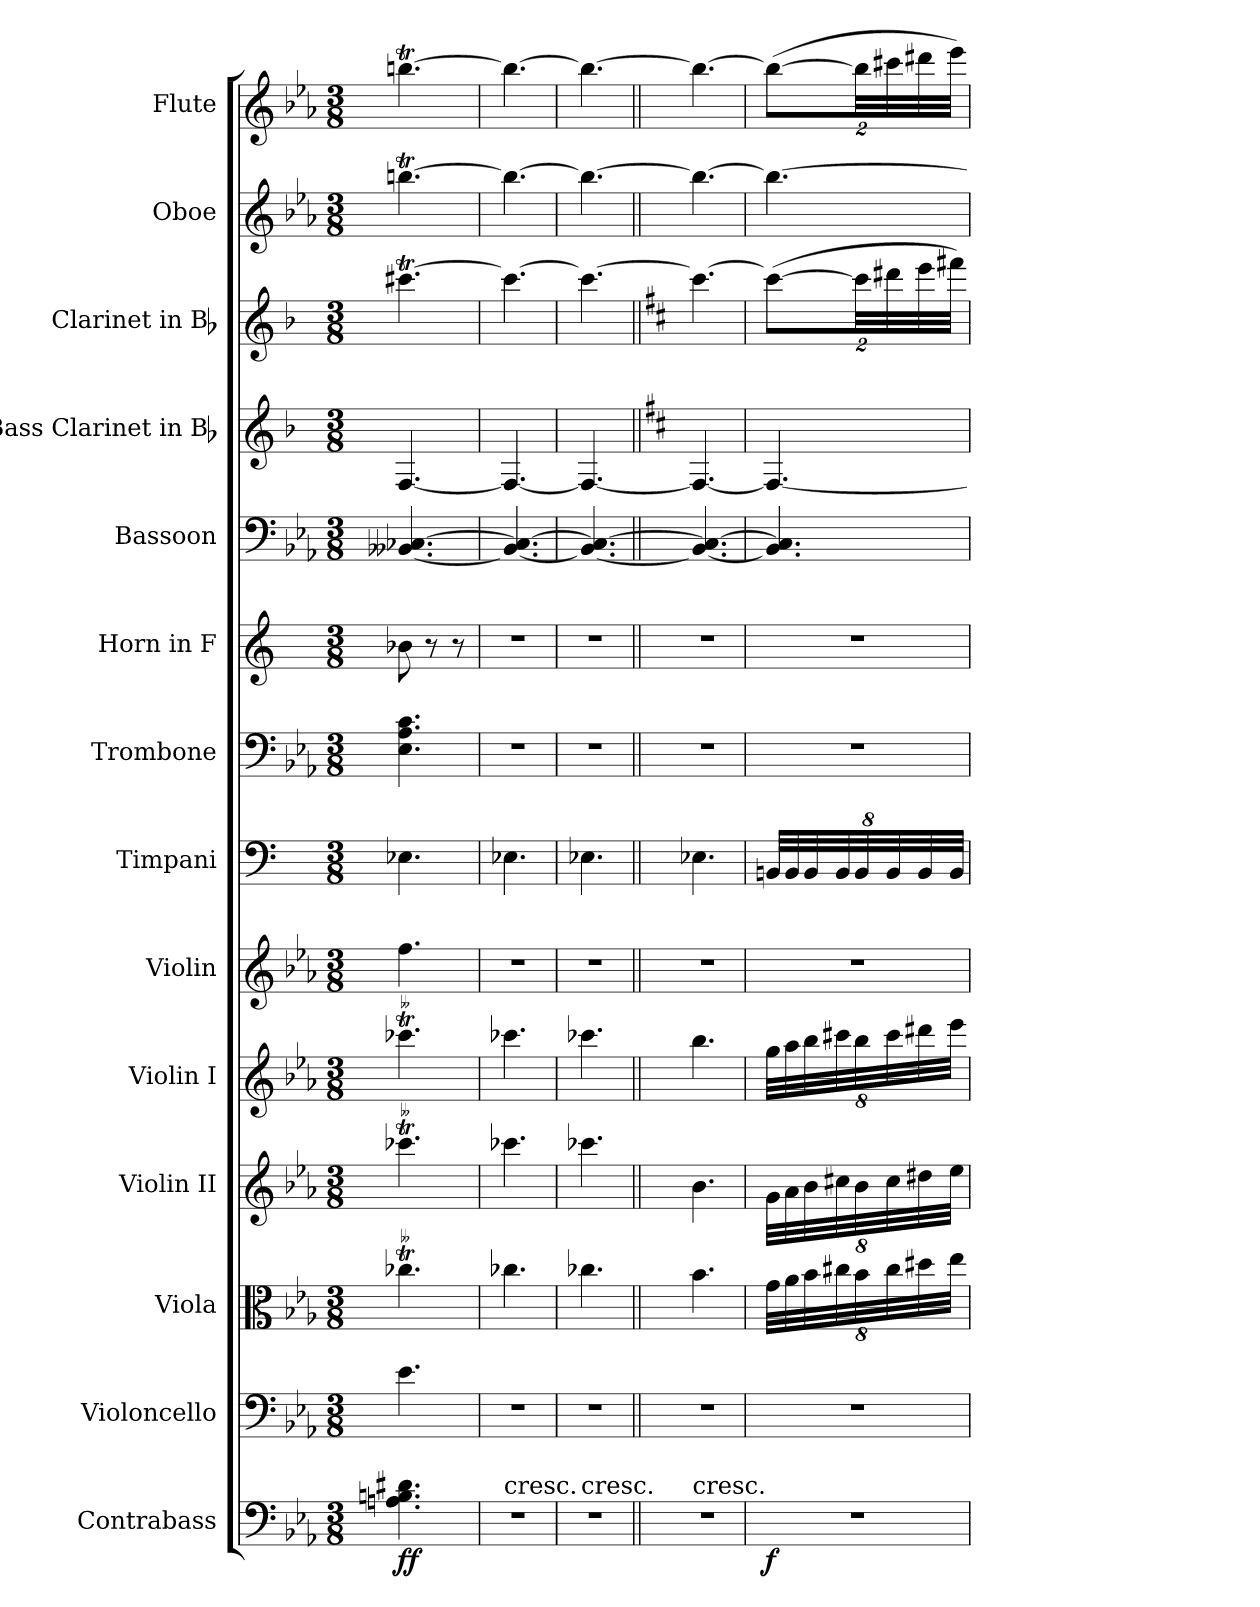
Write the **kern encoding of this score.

**kern	**dynam	**kern	**kern	**kern	**kern	**kern	**kern	**kern	**kern	**kern	**kern	**kern	**kern	**kern
*part14	*part14	*part13	*part12	*part11	*part10	*part9	*part8	*part7	*part6	*part5	*part4	*part3	*part2	*part1
*staff14	*staff14	*staff13	*staff12	*staff11	*staff10	*staff9	*staff8	*staff7	*staff6	*staff5	*staff4	*staff3	*staff2	*staff1
*I"Contrabass	*	*I"Violoncello	*I"Viola	*I"Violin II	*I"Violin I	*I"Violin	*I"Timpani	*I"Trombone	*I"Horn in F	*I"Bassoon	*I"Bass Clarinet in Bb	*I"Clarinet in Bb	*I"Oboe	*I"Flute
*I'Cb.	*	*I'Vc.	*I'Vla.	*I'Vln. II	*I'Vln. I	*I'Vln.	*I'Timp.	*I'Tbn.	*I'Hn.	*I'Bsn.	*I'B. Cl.	*I'Cl.	*I'Ob.	*I'Fl.
*clefF4	*	*clefF4	*clefC3	*clefG2	*clefG2	*clefG2	*clefF4	*clefF4	*clefG2	*clefF4	*clefG2	*clefG2	*clefG2	*clefG2
*k[b-e-a-]	*	*k[b-e-a-]	*k[b-e-a-]	*k[b-e-a-]	*k[b-e-a-]	*k[b-e-a-]	*	*k[b-e-a-]	*	*k[b-e-a-]	*k[b-]	*k[b-]	*k[b-e-a-]	*k[b-e-a-]
*M3/8	*	*M3/8	*M3/8	*M3/8	*M3/8	*M3/8	*M3/8	*M3/8	*M3/8	*M3/8	*M3/8	*M3/8	*M3/8	*M3/8
=1	=1	=1	=1	=1	=1	=1	=1	=1	=1	=1	=1	=1	=1	=1
!	!	!	!LO:TR:acc=--	!LO:TR:acc=--	!LO:TR:acc=--	!	!	!	!	!	!	!	!	!
4.An 4.Bn 4.d#X	ff	4.e-	4.cc-Xt	4.ccc-Xt	4.ccc-Xt	4.ff	4.E-X	4.E- 4.A- 4.c	8b-X	[4.BB--X [4.C-X	[4.F	[4.ccc#Xt	[4.bbnt	[4.bbnt
.	.	.	.	.	.	.	.	.	8r	.	.	.	.	.
.	.	.	.	.	.	.	.	.	8r	.	.	.	.	.
=2	=2	=2	=2	=2	=2	=2	=2	=2	=2	=2	=2	=2	=2	=2
!LO:TX:t=cresc.	!	!	!	!	!	!	!	!	!	!	!	!	!	!
4.r	.	4.r	4.cc-X	4.ccc-X	4.ccc-X	4.r	4.E-X	4.r	4.r	4.BB--_ 4.C-_	4.F_	4.ccc#_	4.bb_	4.bb_
=3	=3	=3	=3	=3	=3	=3	=3	=3	=3	=3	=3	=3	=3	=3
!LO:TX:t=cresc.	!	!	!	!	!	!	!	!	!	!	!	!	!	!
4.r	.	4.r	4.cc-X	4.ccc-X	4.ccc-X	4.r	4.E-X	4.r	4.r	4.BB--_ 4.C-_	4.F_	4.ccc#_	4.bb_	4.bb_
=4||	=4||	=4||	=4||	=4||	=4||	=4||	=4||	=4||	=4||	=4||	=4||	=4||	=4||	=4||
*k[]	*	*k[]	*k[]	*k[]	*k[]	*k[]	*	*k[]	*	*k[]	*k[f#c#]	*k[f#c#]	*k[]	*k[]
!LO:TX:t=cresc.	!	!	!	!	!	!	!	!	!	!	!	!	!	!
4.r	.	4.r	4.b	4.b	4.bb	4.r	4.E-X	4.r	4.r	4.BB--_ 4.C-_	4.Fn_	4.ccc#_	4.bb_	4.bb_
=5	=5	=5	=5	=5	=5	=5	=5	=5	=5	=5	=5	=5	=5	=5
4.r	f	4.r	64%3gLLL	64%3gLLL	64%3ggLLL	4.r	64%3BBnLLL	4.r	4.r	4.BB--] 4.C-]	4.F_	(16%3ccc#L_	4.bb_	(16%3bbL_
.	.	.	64%3a	64%3a	64%3aa	.	64%3BB	.	.	.	.	.	.	.
.	.	.	64%3b	64%3b	64%3bb	.	64%3BB	.	.	.	.	.	.	.
.	.	.	64%3cc#X	64%3cc#X	64%3ccc#X	.	64%3BB	.	.	.	.	.	.	.
.	.	.	64%3b	64%3b	64%3bb	.	64%3BB	.	.	.	.	64%3ccc#LL]	.	64%3bbLL]
.	.	.	64%3cc#	64%3cc#	64%3ccc#	.	64%3BB	.	.	.	.	64%3ddd#X	.	64%3ccc#X
.	.	.	64%3dd#X	64%3dd#X	64%3ddd#X	.	64%3BB	.	.	.	.	64%3eee	.	64%3ddd#X
.	.	.	64%3eeJJJ	64%3eeJJJ	64%3eeeJJJ	.	64%3BBJJJ	.	.	.	.	64%3fff#XJJJ)	.	64%3eeeJJJ)
=	=	=	=	=	=	=	=	=	=	=	=	=	=	=
*-	*-	*-	*-	*-	*-	*-	*-	*-	*-	*-	*-	*-	*-	*-
